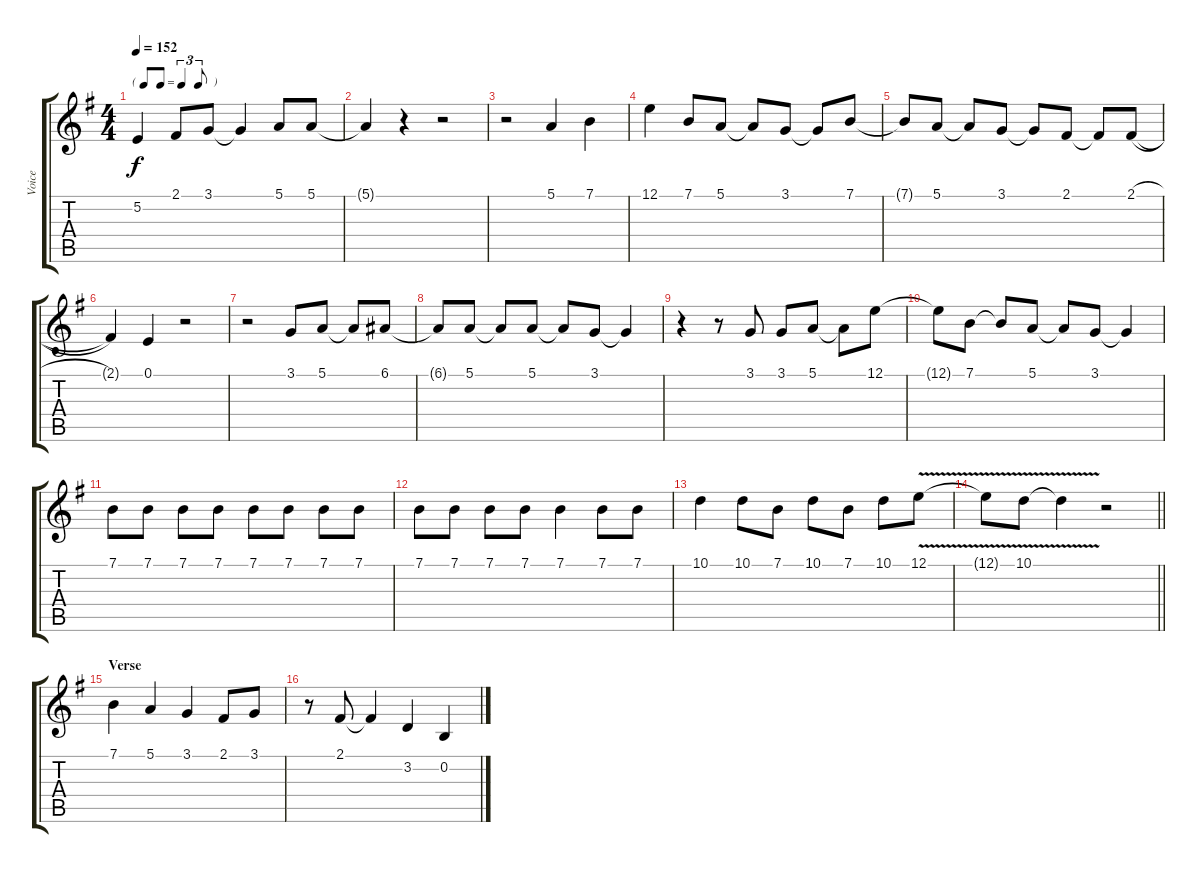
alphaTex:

\track ("Voice" "Voice") {instrument oboe}
\staff {score tabs}
\tuning (E4 B3 G3 D3 A2 E2) {hide}
\ts (4 4)
\tf triplet8th
\tempo 152
\clef g2
\ks g
5.2.4{dy f} 2.1.8 3.1.8 3.1{t}.4 5.1.8 5.1.8 |
5.1{t}.4 r.4 r.2 |
r.2 5.1.4 7.1.4 |
12.1.4 7.1.8 5.1.8 5.1{t}.8 3.1.8 3.1{t}.8 7.1.8 |
7.1{t}.8 5.1.8 5.1{t}.8 3.1.8 3.1{t}.8 2.1.8 2.1{t}.8 2.1{h}.8 |
2.1{t}.4 0.1.4 r.2 |
r.2 3.1.8 5.1.8 5.1{t}.8 6.1.8 |
6.1{t}.8 5.1.8 5.1{t}.8 5.1.8 5.1{t}.8 3.1.8 3.1{t}.4 |
r.4 r.8 3.1.8 3.1.8 5.1.8 5.1{t}.8 12.1.8 |
12.1{t}.8 7.1.8 7.1{t}.8 5.1.8 5.1{t}.8 3.1.8 3.1{t}.4 |
7.1.8 7.1.8 7.1.8 7.1.8 7.1.8 7.1.8 7.1.8 7.1.8 |
7.1.8 7.1.8 7.1.8 7.1.8 7.1.4 7.1.8 7.1.8 |
10.1.4 10.1.8 7.1.8 10.1.8 7.1.8 10.1.8 12.1{v}.8 |
\barLineRight lightlight
12.1{t}.8 10.1{v}.8 10.1{t}.4 r.2 |
\section ("" "Verse")
7.1.4 5.1.4 3.1.4 2.1.8 3.1.8 |
r.8 2.1.8 2.1{t}.4 3.2.4 0.2.4
